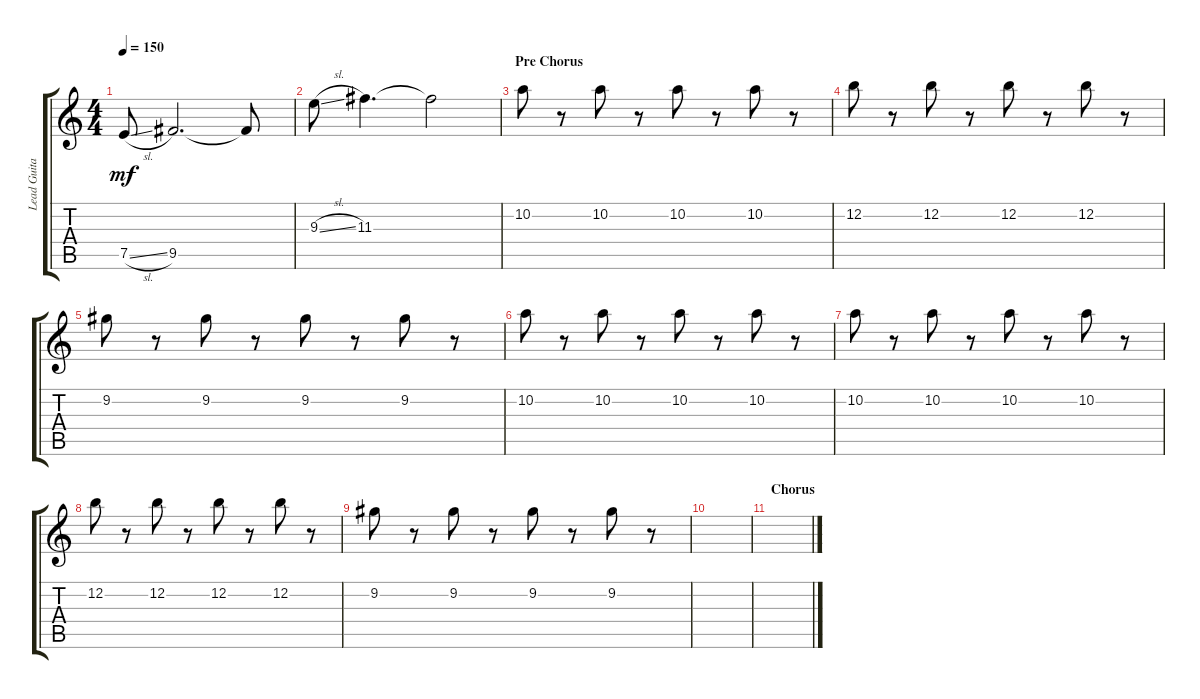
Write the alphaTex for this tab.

\track ("Lead Guitar" "Lead Guita") {instrument overdrivenguitar}
\staff {score tabs}
\tuning (E4 B3 G3 D3 A2 E2) {hide}
\ts (4 4)
\tempo 150
\clef g2
\ks c
7.5{sl}.8{dy mf} 9.5.2{d} 9.5{t}.8 |
9.3{sl}.8 11.3.4{d} 11.3{t}.2 |
\section ("" "Pre Chorus")
10.2.8 r.8 10.2.8 r.8 10.2.8 r.8 10.2.8 r.8 |
12.2.8 r.8 12.2.8 r.8 12.2.8 r.8 12.2.8 r.8 |
9.2.8 r.8 9.2.8 r.8 9.2.8 r.8 9.2.8 r.8 |
10.2.8 r.8 10.2.8 r.8 10.2.8 r.8 10.2.8 r.8 |
10.2.8 r.8 10.2.8 r.8 10.2.8 r.8 10.2.8 r.8 |
12.2.8 r.8 12.2.8 r.8 12.2.8 r.8 12.2.8 r.8 |
9.2.8 r.8 9.2.8 r.8 9.2.8 r.8 9.2.8 r.8 |
|
\section ("" "Chorus")
